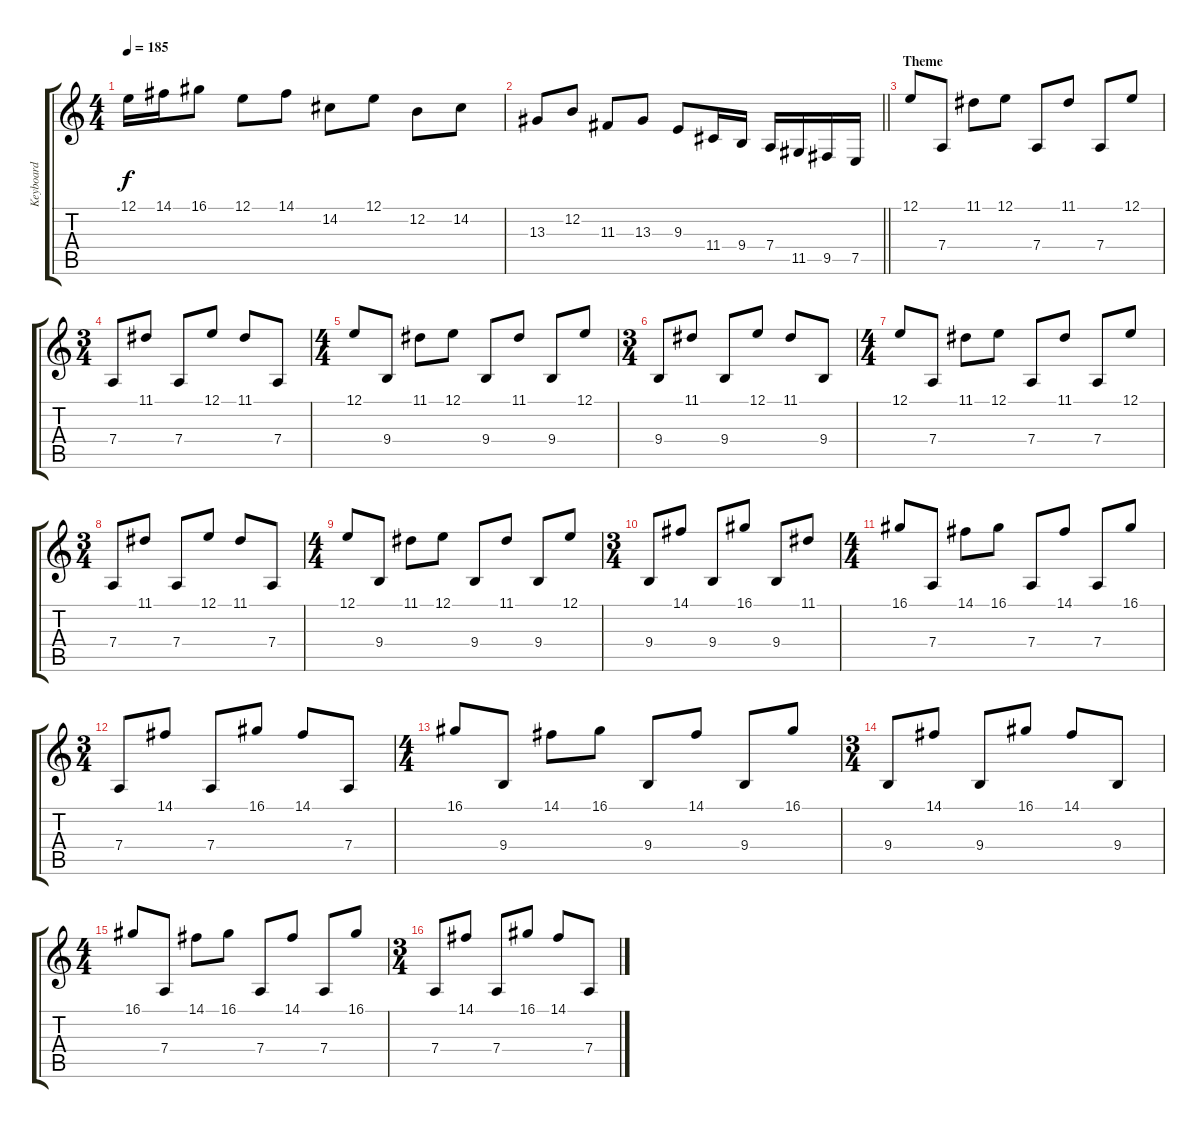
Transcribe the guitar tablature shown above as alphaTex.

\track ("Keyboard" "Keyboard") {instrument lead2sawtooth}
\staff {score tabs}
\tuning (E4 B3 G3 D3 A2 E2) {hide}
\ts (4 4)
\tempo 185
\clef g2
\ks c
12.1.16{dy f instrument lead2sawtooth} 14.1.16 16.1.8 12.1.8 14.1.8 14.2.8 12.1.8 12.2.8 14.2.8 |
\barLineRight lightlight
13.3.8 12.2.8 11.3.8 13.3.8 9.3.8 11.4.16 9.4.16 7.4.16 11.5.16 9.5.16 7.5.16 |
\section ("" "Theme")
12.1.8 7.4.8 11.1.8 12.1.8 7.4.8 11.1.8 7.4.8 12.1.8 |
\ts (3 4)
7.4.8 11.1.8 7.4.8 12.1.8 11.1.8 7.4.8 |
\ts (4 4)
12.1.8 9.4.8 11.1.8 12.1.8 9.4.8 11.1.8 9.4.8 12.1.8 |
\ts (3 4)
9.4.8 11.1.8 9.4.8 12.1.8 11.1.8 9.4.8 |
\ts (4 4)
12.1.8 7.4.8 11.1.8 12.1.8 7.4.8 11.1.8 7.4.8 12.1.8 |
\ts (3 4)
7.4.8 11.1.8 7.4.8 12.1.8 11.1.8 7.4.8 |
\ts (4 4)
12.1.8 9.4.8 11.1.8 12.1.8 9.4.8 11.1.8 9.4.8 12.1.8 |
\ts (3 4)
9.4.8 14.1.8 9.4.8 16.1.8 9.4.8 11.1.8 |
\ts (4 4)
16.1.8 7.4.8 14.1.8 16.1.8 7.4.8 14.1.8 7.4.8 16.1.8 |
\ts (3 4)
7.4.8 14.1.8 7.4.8 16.1.8 14.1.8 7.4.8 |
\ts (4 4)
16.1.8 9.4.8 14.1.8 16.1.8 9.4.8 14.1.8 9.4.8 16.1.8 |
\ts (3 4)
9.4.8 14.1.8 9.4.8 16.1.8 14.1.8 9.4.8 |
\ts (4 4)
16.1.8 7.4.8 14.1.8 16.1.8 7.4.8 14.1.8 7.4.8 16.1.8 |
\ts (3 4)
7.4.8 14.1.8 7.4.8 16.1.8 14.1.8 7.4.8
